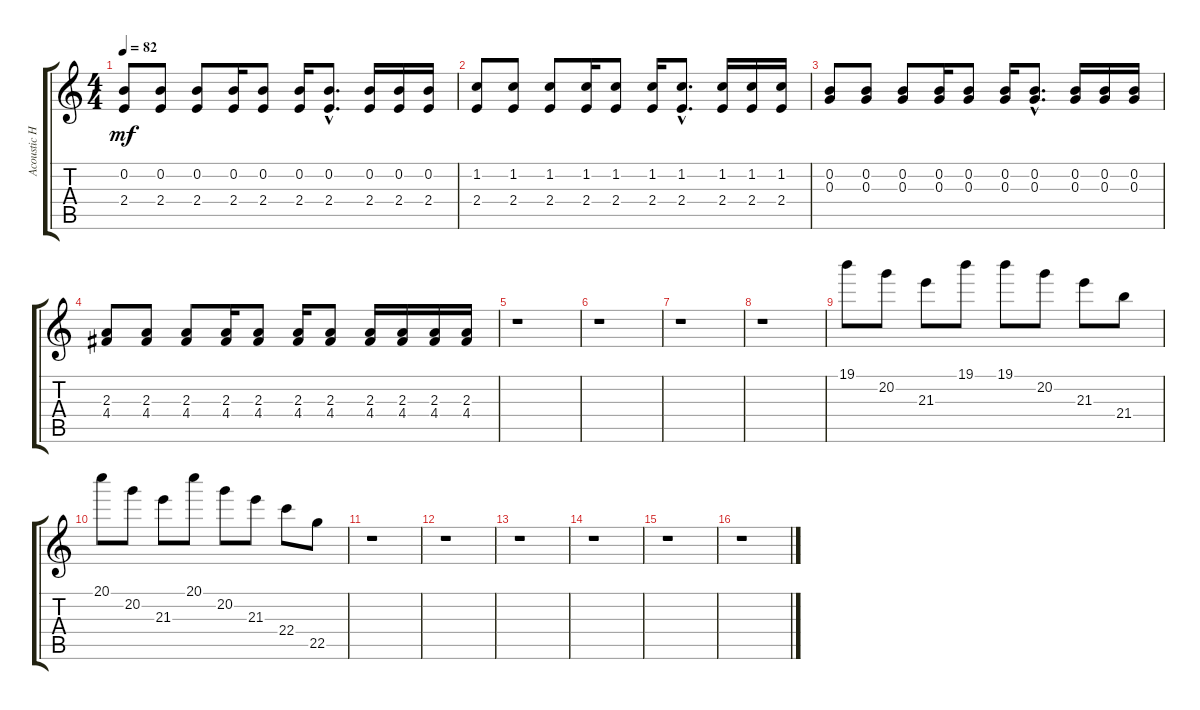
\track ("Acoustic Highlights" "Acoustic H") {instrument electricguitarjazz}
\staff {score tabs}
\tuning (E4 B3 G3 D3 A2 E2) {hide}
\ts (4 4)
\tempo 82
\clef g2
\ks c
(0.2 2.4).8{dy mf instrument electricguitarjazz} (0.2 2.4).8 (0.2 2.4).8 (0.2 2.4).16 (0.2 2.4).8 (0.2 2.4).16 (0.2{hac} 2.4{hac}).8{d} (0.2 2.4).16 (0.2 2.4).16 (0.2 2.4).16 |
(1.2 2.4).8 (1.2 2.4).8 (1.2 2.4).8 (1.2 2.4).16 (1.2 2.4).8 (1.2 2.4).16 (1.2{hac} 2.4).8{d} (1.2 2.4).16 (1.2 2.4).16 (1.2 2.4).16 |
(0.2 0.3).8 (0.2 0.3).8 (0.2 0.3).8 (0.2 0.3).16 (0.2 0.3).8 (0.2 0.3).16 (0.2{hac} 0.3{hac}).8{d} (0.2 0.3).16 (0.2 0.3).16 (0.2 0.3).16 |
(2.3 4.4).8 (2.3 4.4).8 (2.3 4.4).8 (2.3 4.4).16 (2.3 4.4).8 (2.3 4.4).16 (2.3 4.4).8 (2.3 4.4).16 (2.3 4.4).16 (2.3 4.4).16 (2.3 4.4).16 |
r.1 |
r.1 |
r.1 |
r.1 |
19.1.8 20.2.8 21.3.8 19.1.8 19.1.8 20.2.8 21.3.8 21.4.8 |
20.1.8 20.2.8 21.3.8 20.1.8 20.2.8 21.3.8 22.4.8 22.5.8 |
r.1 |
r.1 |
r.1 |
r.1 |
r.1 |
r.1
